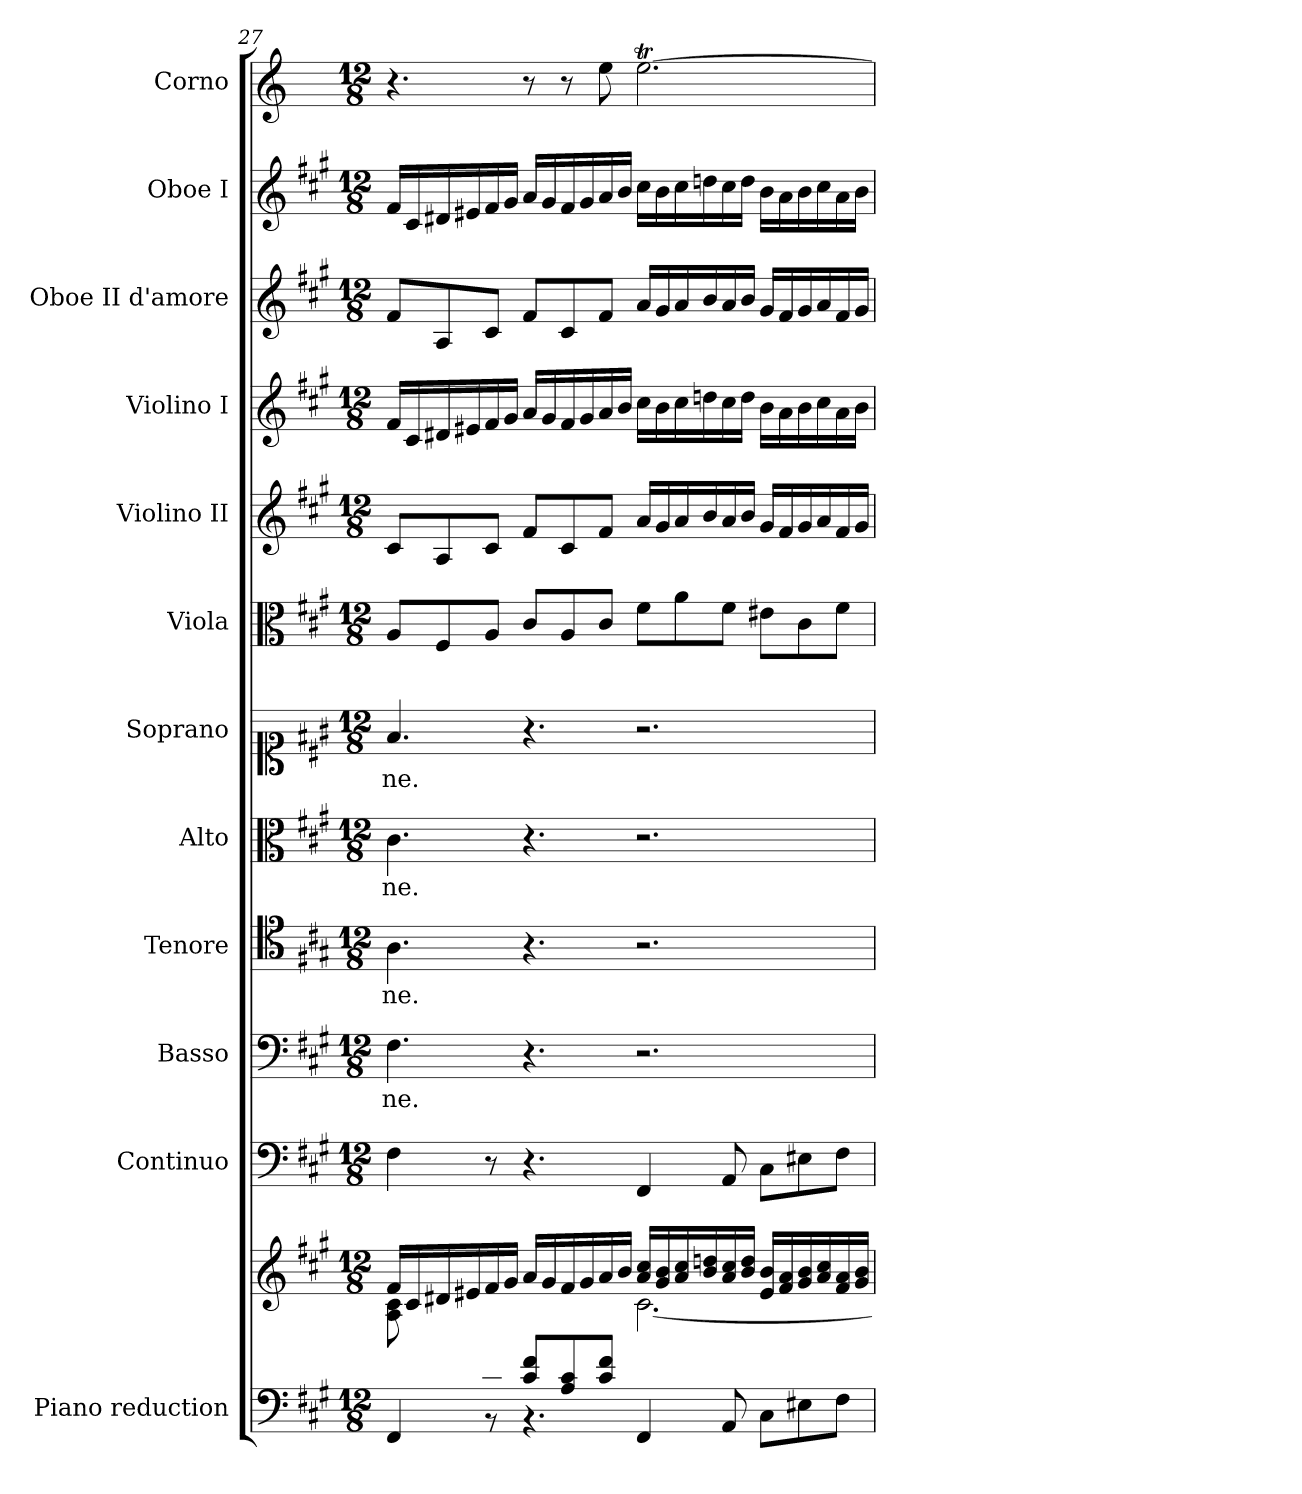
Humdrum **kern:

**kern	**kern	**kern	**kern	**text	**kern	**text	**kern	**text	**kern	**text	**kern	**kern	**kern	**kern	**kern	**kern
*part12	*part12	*part11	*part10	*part10	*part9	*part9	*part8	*part8	*part7	*part7	*part6	*part5	*part4	*part3	*part2	*part1
*staff13	*staff12	*staff11	*staff10	*staff10	*staff9	*staff9	*staff8	*staff8	*staff7	*staff7	*staff6	*staff5	*staff4	*staff3	*staff2	*staff1
*I"Piano reduction	*	*I"Continuo	*I"Basso	*	*I"Tenore	*	*I"Alto	*	*I"Soprano	*	*I"Viola	*I"Violino II	*I"Violino I	*I"Oboe II d'amore	*I"Oboe I	*I"Corno
*I'Pno	*	*	*	*	*	*	*	*	*	*	*I'Vla	*I'Vln	*I'Vln	*I'Ob	*I'Ob	*
!!LO:PB:g=z
*clefF4	*clefG2	*clefF4	*clefF4	*	*clefC4	*	*clefC3	*	*clefC1	*	*clefC3	*clefG2	*clefG2	*clefG2	*clefG2	*clefG2
*	*	*	*	*	*	*	*	*	*	*	*	*	*	*	*	*ITrd2c3
*k[f#c#g#]	*k[f#c#g#]	*k[f#c#g#]	*k[f#c#g#]	*	*k[f#c#g#]	*	*k[f#c#g#]	*	*k[f#c#g#]	*	*k[f#c#g#]	*k[f#c#g#]	*k[f#c#g#]	*k[f#c#g#]	*k[f#c#g#]	*k[f#c#g#]
*M12/8	*M12/8	*M12/8	*M12/8	*	*M12/8	*	*M12/8	*	*M12/8	*	*M12/8	*M12/8	*M12/8	*M12/8	*M12/8	*M12/8
=27	=27	=27	=27	=27	=27	=27	=27	=27	=27	=27	=27	=27	=27	=27	=27	=27
*^	*^	*	*	*	*	*	*	*	*	*	*	*	*	*	*	*
!	!	!	!	!	!	!LO:LY:b	!	!LO:LY:b	!	!LO:LY:b	!	!LO:LY:b	!	!	!	!	!	!
8ryy	4FF#/	16f#/LL	8A\ 8c#\L	4F#\	4.F#\	-ne.	4.A\	-ne.	4.c#\	-ne.	4.f#/	-ne.	8A/L	8c#/L	16f#/LL	8f#/L	16f#/LL	4.r
.	.	16c#/	.	.	.	.	.	.	.	.	.	.	.	.	16c#/	.	16c#/	.
8F#/ 8A/	.	16d#i/	8ryy	.	.	.	.	.	.	.	.	.	8F#/	8A/	16d#X/	8A/	16d#X/	.
.	.	16e#i/	.	.	.	.	.	.	.	.	.	.	.	.	16e#X/	.	16e#X/	.
*	*	*v	*v	*	*	*	*	*	*	*	*	*	*	*	*	*	*	*
8A/ 8c#/J	8rBB	16f#/	8r	.	.	.	.	.	.	.	.	8A/J	8c#/J	16f#/	8c#/J	16f#/	.
.	.	16g#/JJ	.	.	.	.	.	.	.	.	.	.	.	16g#/JJ	.	16g#/JJ	.
8c#/ 8f#/L	4.rBB	16a/LL	4.r	4.r	.	4.r	.	4.r	.	4.r	.	8c#/L	8f#/L	16a/LL	8f#/L	16a/LL	8r
.	.	16g#/	.	.	.	.	.	.	.	.	.	.	.	16g#/	.	16g#/	.
8A/ 8c#/	.	16f#/	.	.	.	.	.	.	.	.	.	8A/	8c#/	16f#/	8c#/	16f#/	8r
.	.	16g#/	.	.	.	.	.	.	.	.	.	.	.	16g#/	.	16g#/	.
8c#/ 8f#/J	.	16a/	.	.	.	.	.	.	.	.	.	8c#/J	8f#/J	16a/	8f#/J	16a/	8cc#\
.	.	16b/JJ	.	.	.	.	.	.	.	.	.	.	.	16b/JJ	.	16b/JJ	.
*	*	*^	*	*	*	*	*	*	*	*	*	*	*	*	*	*	*
2.ryy	4FF#/	16a/ 16cc#/LL	[2.c#\	4FF#/	2.r	.	2.r	.	2.r	.	2.r	.	8f#\L	16a/LL	16cc#\LL	16a/LL	16cc#\LL	[2.cc#t\
.	.	16g#/ 16b/	.	.	.	.	.	.	.	.	.	.	.	16g#/	16b\	16g#/	16b\	.
.	.	16a/ 16cc#/	.	.	.	.	.	.	.	.	.	.	8a\	16a/	16cc#\	16a/	16cc#\	.
.	.	16b/ 16ddni/	.	.	.	.	.	.	.	.	.	.	.	16b/	16ddn\	16b/	16ddn\	.
.	8AA/	16a/ 16cc#/	.	8AA/	.	.	.	.	.	.	.	.	8f#\J	16a/	16cc#\	16a/	16cc#\	.
.	.	16b/ 16dd/JJ	.	.	.	.	.	.	.	.	.	.	.	16b/JJ	16dd\JJ	16b/JJ	16dd\JJ	.
.	8C#\L	16e#/ 16b/LL	.	8C#\L	.	.	.	.	.	.	.	.	8e#X\L	16g#/LL	16b\LL	16g#/LL	16b\LL	.
.	.	16f#/ 16a/	.	.	.	.	.	.	.	.	.	.	.	16f#/	16a\	16f#/	16a\	.
.	8E#X\	16g#/ 16b/	.	8E#X\	.	.	.	.	.	.	.	.	8c#\	16g#/	16b\	16g#/	16b\	.
.	.	16a/ 16cc#/	.	.	.	.	.	.	.	.	.	.	.	16a/	16cc#\	16a/	16cc#\	.
.	8F#\J	16f#/ 16a/	.	8F#\J	.	.	.	.	.	.	.	.	8f#\J	16f#/	16a\	16f#/	16a\	.
.	.	16g#/ 16b/JJ	.	.	.	.	.	.	.	.	.	.	.	16g#/JJ	16b\JJ	16g#/JJ	16b\JJ	.
*v	*v	*	*	*	*	*	*	*	*	*	*	*	*	*	*	*	*	*
*	*v	*v	*	*	*	*	*	*	*	*	*	*	*	*	*	*	*
=	=	=	=	=	=	=	=	=	=	=	=	=	=	=	=	=
*-	*-	*-	*-	*-	*-	*-	*-	*-	*-	*-	*-	*-	*-	*-	*-	*-
